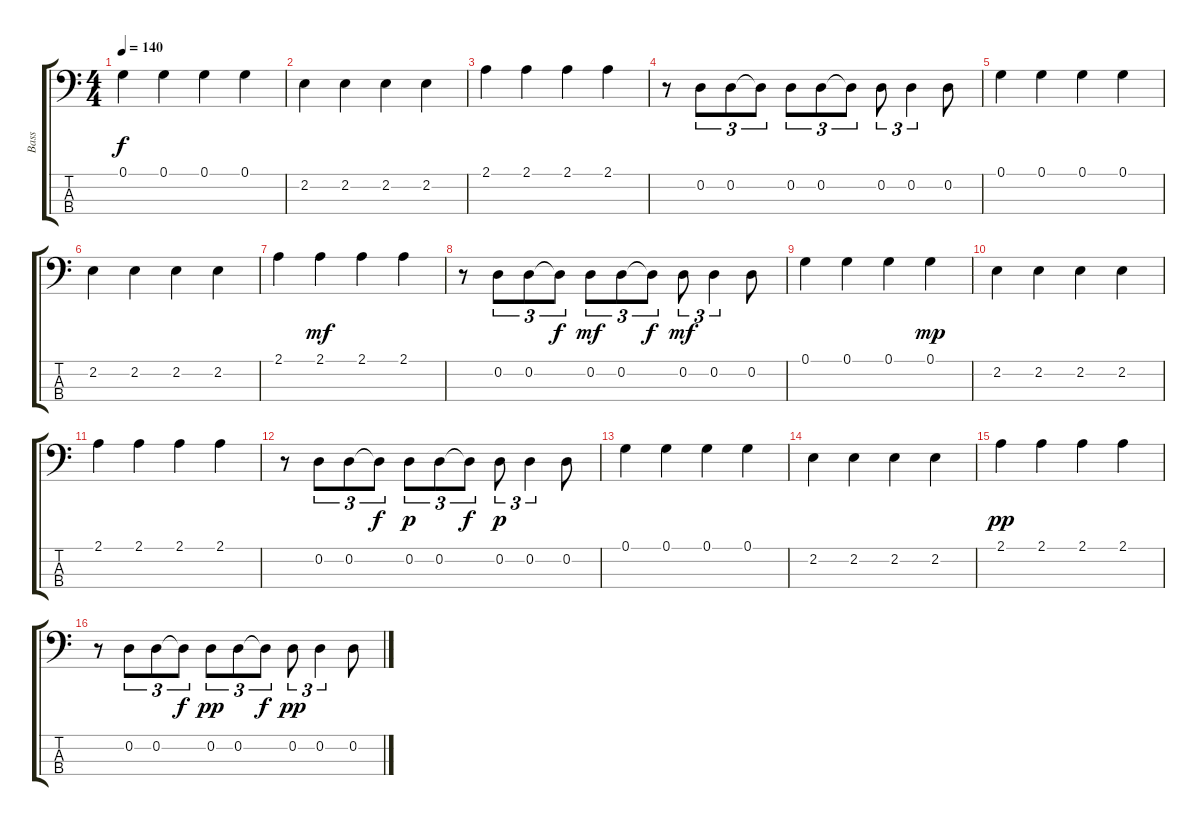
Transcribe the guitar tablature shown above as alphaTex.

\track ("Bass" "Bass") {instrument fretlessbass}
\staff {score tabs}
\tuning (G2 D2 A1 E1) {hide}
\ts (4 4)
\tempo 140
\clef f4
\ks c
0.1.4{dy f} 0.1.4 0.1.4 0.1.4 |
2.2.4 2.2.4 2.2.4 2.2.4 |
2.1.4 2.1.4 2.1.4 2.1.4 |
r.8 0.2.8{tu (3 2)} 0.2.8{tu (3 2)} 0.2{t}.8{tu (3 2)} 0.2.8{tu (3 2)} 0.2.8{tu (3 2)} 0.2{t}.8{tu (3 2)} 0.2.8{tu (3 2)} 0.2.4{tu (3 2)} 0.2.8 |
0.1.4 0.1.4 0.1.4 0.1.4 |
2.2.4 2.2.4 2.2.4 2.2.4 |
2.1.4 2.1.4{dy mf} 2.1.4 2.1.4 |
r.8 0.2.8{tu (3 2)} 0.2.8{tu (3 2)} 0.2{t}.8{tu (3 2) dy f} 0.2.8{tu (3 2) dy mf} 0.2.8{tu (3 2)} 0.2{t}.8{tu (3 2) dy f} 0.2.8{tu (3 2) dy mf} 0.2.4{tu (3 2)} 0.2.8 |
0.1.4 0.1.4 0.1.4 0.1.4{dy mp} |
2.2.4 2.2.4 2.2.4 2.2.4 |
2.1.4 2.1.4 2.1.4 2.1.4 |
r.8 0.2.8{tu (3 2)} 0.2.8{tu (3 2)} 0.2{t}.8{tu (3 2) dy f} 0.2.8{tu (3 2) dy p} 0.2.8{tu (3 2)} 0.2{t}.8{tu (3 2) dy f} 0.2.8{tu (3 2) dy p} 0.2.4{tu (3 2)} 0.2.8 |
0.1.4 0.1.4 0.1.4 0.1.4 |
2.2.4 2.2.4 2.2.4 2.2.4 |
2.1.4{dy pp} 2.1.4 2.1.4 2.1.4 |
r.8 0.2.8{tu (3 2)} 0.2.8{tu (3 2)} 0.2{t}.8{tu (3 2) dy f} 0.2.8{tu (3 2) dy pp} 0.2.8{tu (3 2)} 0.2{t}.8{tu (3 2) dy f} 0.2.8{tu (3 2) dy pp} 0.2.4{tu (3 2)} 0.2.8
